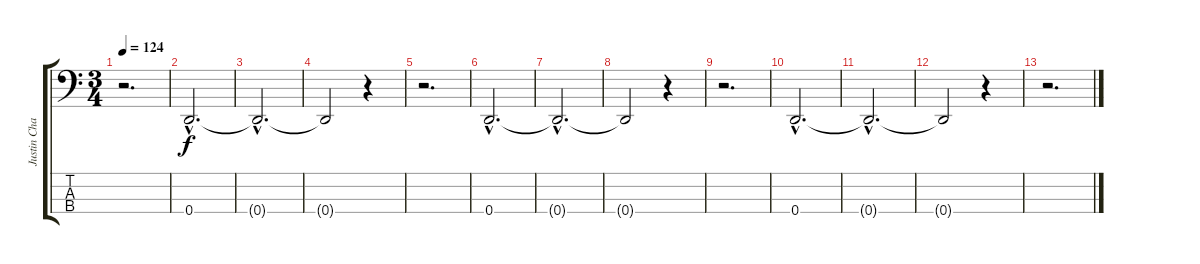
\track ("Justin Chancellor" "Justin Cha") {instrument electricbasspick}
\staff {score tabs}
\tuning (G2 D2 A1 D1) {hide}
\ts (3 4)
\tempo 124
\clef f4
\ks c
r.2{d dy f} |
0.4{hac}.2{d volume 0} |
0.4{hac t}.2{d} |
0.4{t}.2 r.4{volume 15} |
r.2{d} |
0.4{hac}.2{d volume 0} |
0.4{hac t}.2{d} |
0.4{t}.2 r.4{volume 15} |
r.2{d} |
0.4{hac}.2{d volume 0} |
0.4{hac t}.2{d} |
0.4{t}.2 r.4{volume 15} |
r.2{d}
